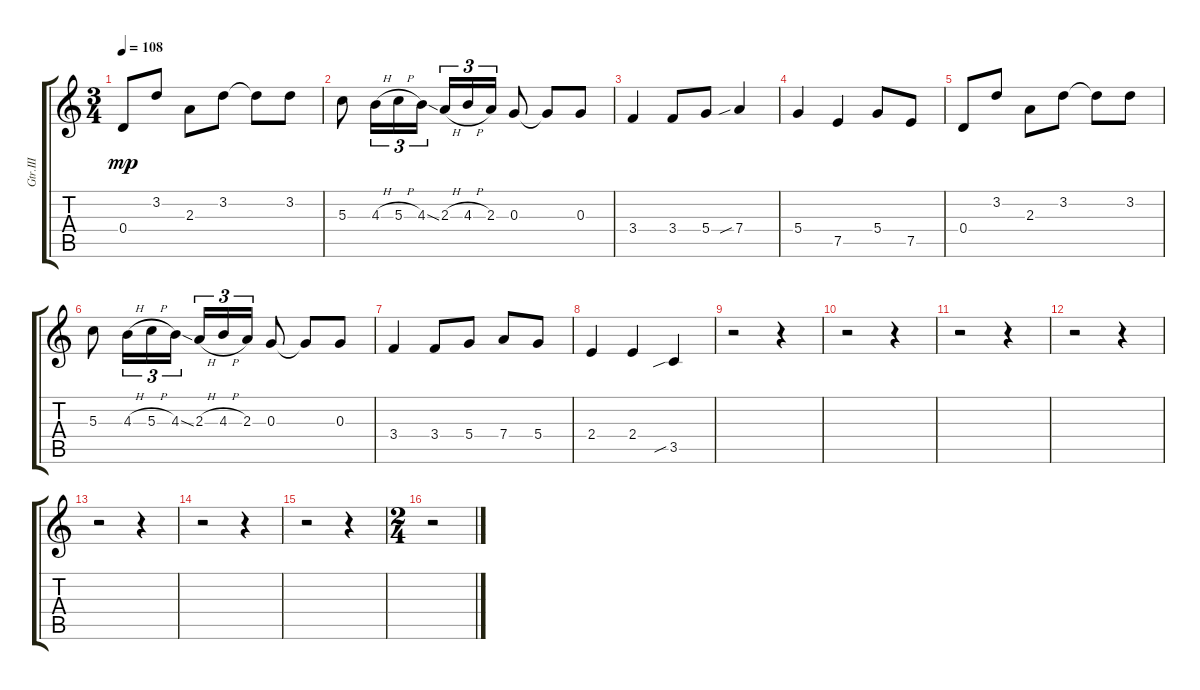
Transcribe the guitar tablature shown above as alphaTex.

\track ("Gtr.III" "Gtr.III") {instrument acousticguitarsteel}
\staff {score tabs}
\tuning (E4 B3 G3 D3 A2 E2) {hide}
\ts (3 4)
\tempo 108
\clef g2
\ks c
0.4.8{dy mp} 3.2.8 2.3.8 3.2.8 3.2{t}.8 3.2.8 |
5.3.8 4.3{h}.16{tu (3 2)} 5.3{h}.16{tu (3 2)} 4.3{ss}.16{tu (3 2)} 2.3{h}.16{tu (3 2)} 4.3{h}.16{tu (3 2)} 2.3.16{tu (3 2)} 0.3.8 0.3{t}.8 0.3.8 |
3.4.4 3.4.8 5.4.8 7.4{sib}.4 |
5.4.4 7.5.4 5.4.8 7.5.8 |
0.4.8 3.2.8 2.3.8 3.2.8 3.2{t}.8 3.2.8 |
5.3.8 4.3{h}.16{tu (3 2)} 5.3{h}.16{tu (3 2)} 4.3{ss}.16{tu (3 2)} 2.3{h}.16{tu (3 2)} 4.3{h}.16{tu (3 2)} 2.3.16{tu (3 2)} 0.3.8 0.3{t}.8 0.3.8 |
3.4.4 3.4.8 5.4.8 7.4.8 5.4.8 |
2.4.4 2.4.4 3.5{sib}.4 |
r.2 r.4 |
r.2 r.4 |
r.2 r.4 |
r.2 r.4 |
r.2 r.4 |
r.2 r.4 |
r.2 r.4 |
\ts (2 4)
r.2
